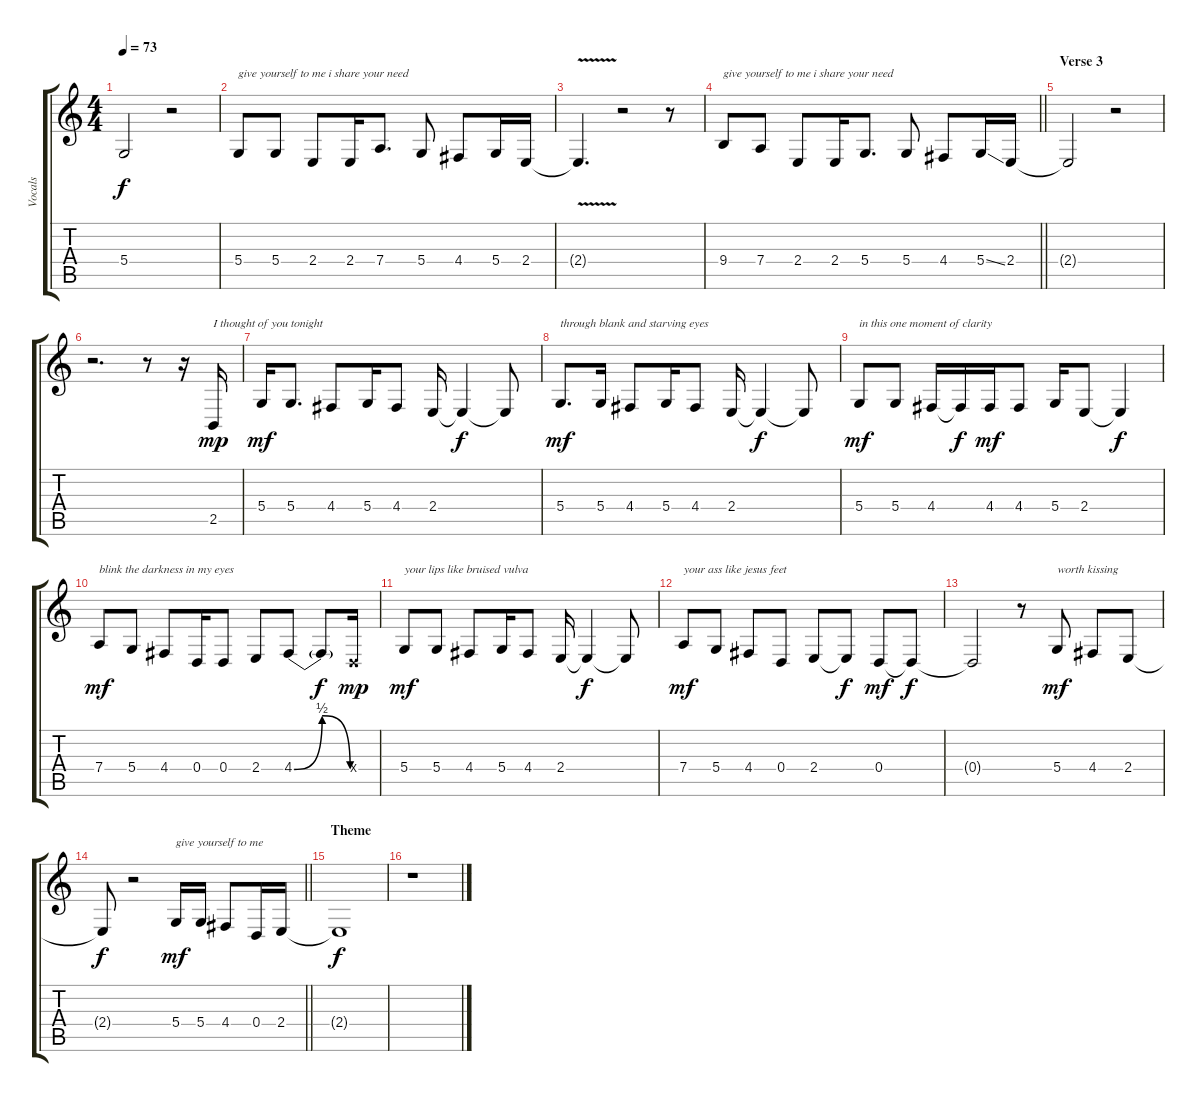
\track ("Vocals" "Vocals") {instrument clarinet}
\staff {score tabs}
\tuning (E4 B3 G3 D3 A2 E2) {hide}
\ts (4 4)
\tempo 73
\clef g2
\ks c
5.4{t}.2{dy f} r.2 |
5.4.8{txt "give yourself to me i share your need"} 5.4.8 2.4.8 2.4.16 7.4.8{d} 5.4.8 4.4.8 5.4.16 2.4.16 |
2.4{v t}.4{d} r.2 r.8 |
\barLineRight lightlight
9.4.8{txt "give yourself to me i share your need"} 7.4.8 2.4.8 2.4.16 5.4.8{d} 5.4.8 4.4.8 5.4{ss}.16 2.4.16 |
\section ("" "Verse 3")
2.4{t}.2 r.2 |
r.2{d} r.8 r.16 2.5.16{txt "I thought of you tonight" dy mp} |
5.4.16{dy mf} 5.4.8{d} 4.4.8 5.4.16 4.4.8 2.4.16 2.4{t}.4{dy f} 2.4{t}.8 |
5.4.8{d txt "through blank and starving eyes" dy mf} 5.4.16 4.4.8 5.4.16 4.4.8 2.4.16 2.4{t}.4{dy f} 2.4{t}.8 |
5.4.8{txt "in this one moment of clarity " dy mf} 5.4.8 4.4.16 4.4{t}.16{dy f} 4.4.16{dy mf} 4.4.8 5.4.16 2.4.8 2.4{t}.4{dy f} |
7.4.8{txt "blink the darkness in my eyes" dy mf} 5.4.8 4.4.8 0.4.16 0.4.8 2.4.8 4.4{be (bendrelease 0 0 16 2 44 2 60 0)}.8 4.4{t}.8{dy f} 0.4{x}.16{dy mp} |
5.4.8{txt "your lips like bruised vulva" dy mf} 5.4.8 4.4.8 5.4.16 4.4.8 2.4.16 2.4{t}.4{dy f} 2.4{t}.8 |
7.4.8{txt "your ass like jesus feet" dy mf} 5.4.8 4.4.8 0.4.8 2.4.8 2.4{t}.8{dy f} 0.4.8{dy mf volume 0} 0.4{t}.8{dy f} |
0.4{t}.2 r.8 5.4.8{txt "worth kissing" dy mf volume 16} 4.4.8 2.4.8{volume 1} |
\barLineRight lightlight
2.4{t}.8{dy f} r.2 5.4.16{txt "give yourself to me" dy mf volume 16} 5.4.16 4.4.8 0.4.16 2.4.16{volume 0} |
\section ("" "Theme")
2.4{t}.1{dy f} |
r.1{volume 16}
